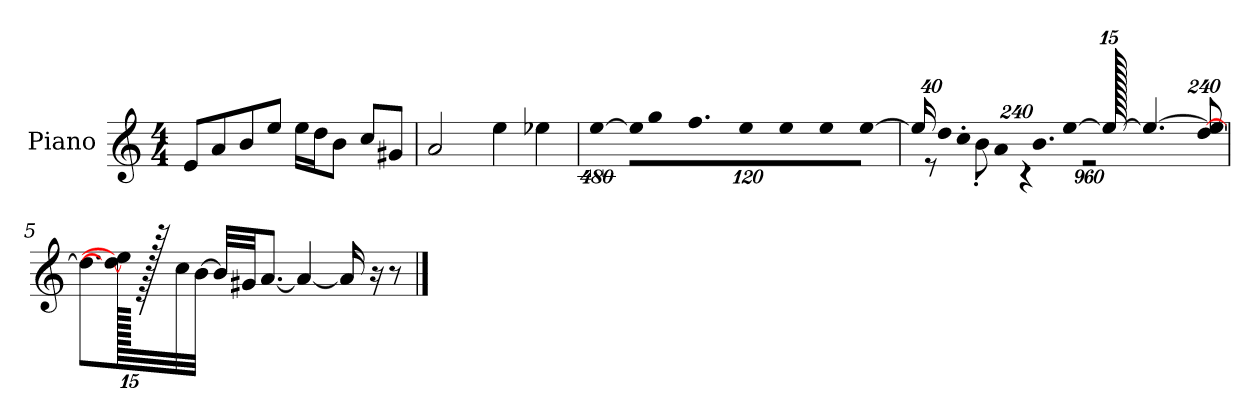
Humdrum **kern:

**kern
*part1
*staff1
*I"Piano
*I'P-no
*clefG2
*k[]
*M4/4
*MM90
=1
8e/L
8a/
8b/
8ee/J
16ee\LL
16dd\J
8b\J
8cc/L
8g#X/J
=2
2a/
4ee\
4ee-X\
=3
!LO:N:vis=4
[1920%427ee\
!LO:N:vis=16
1920%107ee\KL]
!LO:N:vis=8
640%71gg\
9.ff\
!LO:N:vis=8
640%71ee\
!LO:N:vis=8
640%71ee\
!LO:N:vis=8
640%71ee\
!LO:N:vis=8
[640%71ee\J
=4
*Xbrackettup
!LO:N:vis=32
*^
640%23ee/LLL]	1920ryy
.	8r
!LO:N:vis=32	!
640%23dd/J	.
!LO:N:vis=16	!
1920%137cc'/J	.
.	8b'\
!LO:N:vis=8	!
960%137a/	.
.	4r
!LO:N:vis=16.	!
960%103b/L	.
[384%41ee/J	.
1920ee/_	.
4.ee/_	1920%959r
[1920%239dd/ 1920%239ee/_	.
*v	*v
!!LO:LB:g=z
=5
8.dd\L]
1920dd/_ 1920ee/]
1920r
32cc\LL
[32b\JJJ
32b/LLL]
32g#X/JJ
[8.a/J
4a/_
16a/]
16r
8r
==
*-
